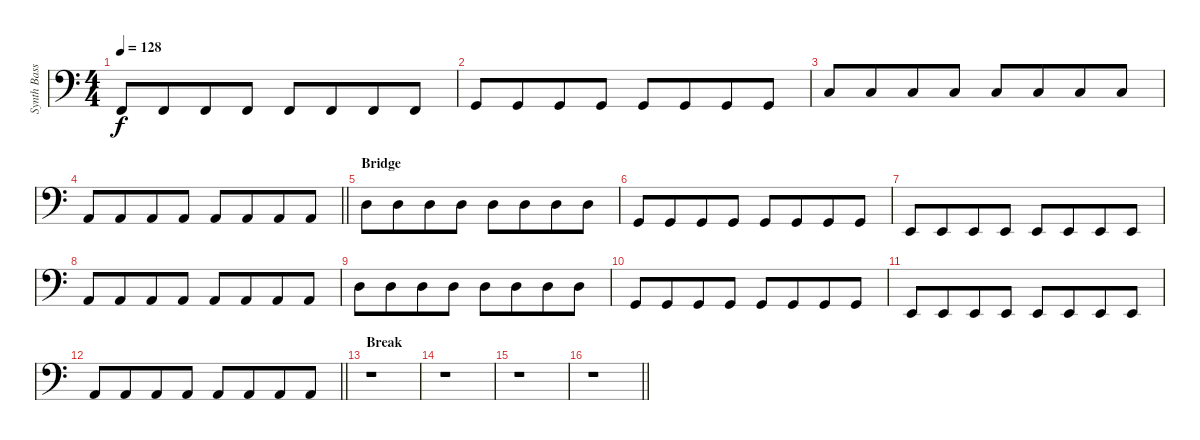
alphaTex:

\track ("Synth Bass" "Synth Bass") {instrument synthbass1}
\staff {score}
\tuning (G2 D2 A1 E1) {hide}
\ts (4 4)
\tempo 128
\clef f4
\ks c
1.4.8{dy f} 1.4.8{beam merge} 1.4.8 1.4.8 1.4.8 1.4.8{beam merge} 1.4.8 1.4.8 |
3.4.8 3.4.8{beam merge} 3.4.8 3.4.8 3.4.8 3.4.8{beam merge} 3.4.8 3.4.8 |
3.3.8 3.3.8{beam merge} 3.3.8 3.3.8 3.3.8 3.3.8{beam merge} 3.3.8 3.3.8 |
\barLineRight lightlight
5.4.8 5.4.8{beam merge} 5.4.8 5.4.8 5.4.8 5.4.8{beam merge} 5.4.8 5.4.8 |
\section ("" "Bridge")
5.3.8 5.3.8{beam merge} 5.3.8 5.3.8 5.3.8 5.3.8{beam merge} 5.3.8 5.3.8 |
3.4.8 3.4.8{beam merge} 3.4.8 3.4.8 3.4.8 3.4.8{beam merge} 3.4.8 3.4.8 |
0.4.8 0.4.8{beam merge} 0.4.8 0.4.8 0.4.8 0.4.8{beam merge} 0.4.8 0.4.8 |
5.4.8 5.4.8{beam merge} 5.4.8 5.4.8 5.4.8 5.4.8{beam merge} 5.4.8 5.4.8 |
5.3.8 5.3.8{beam merge} 5.3.8 5.3.8 5.3.8 5.3.8{beam merge} 5.3.8 5.3.8 |
3.4.8 3.4.8{beam merge} 3.4.8 3.4.8 3.4.8 3.4.8{beam merge} 3.4.8 3.4.8 |
0.4.8 0.4.8{beam merge} 0.4.8 0.4.8 0.4.8 0.4.8{beam merge} 0.4.8 0.4.8 |
\barLineRight lightlight
5.4.8 5.4.8{beam merge} 5.4.8 5.4.8 5.4.8 5.4.8{beam merge} 5.4.8 5.4.8 |
\section ("" "Break")
r.1 |
r.1 |
r.1 |
\barLineRight lightlight
r.1
